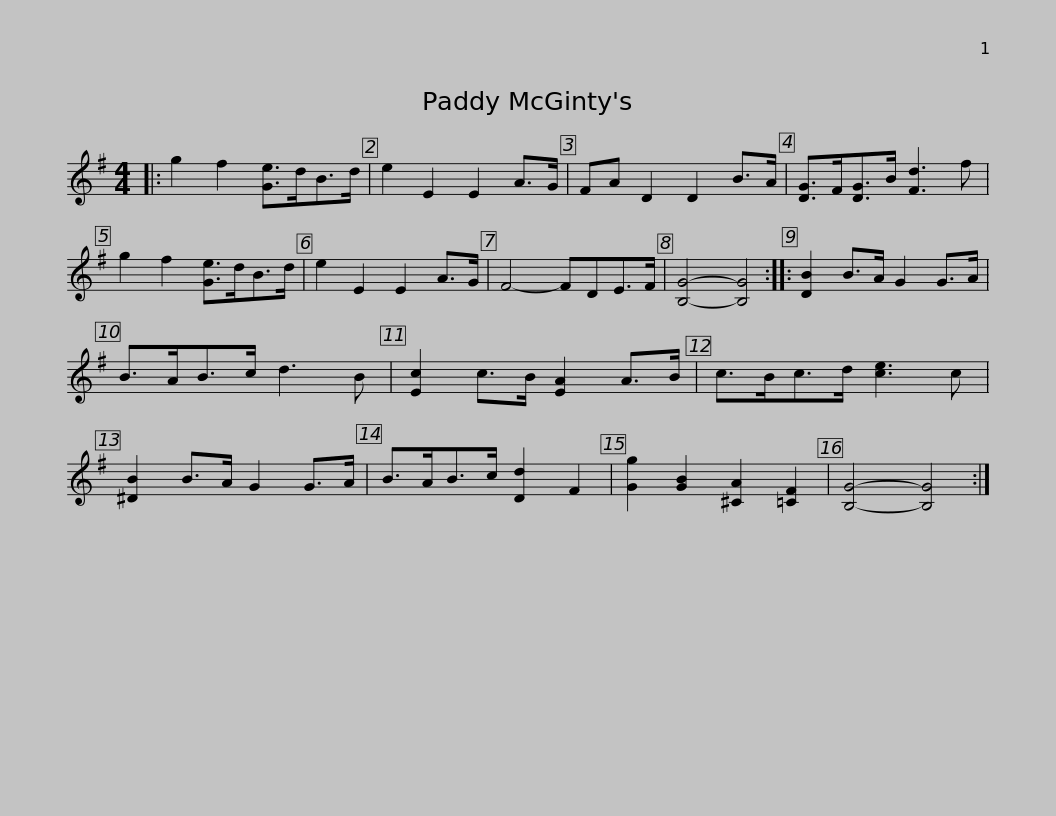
X:1
L:1/8
M:4/4
I:linebreak $
K:G
V:1 treble
V:1
|: g2 f2 [Ge]>dB>d | e2 E2 E2 A>G | FA D2 D2 B>A | [DG]>F[DG]>B [Fd]3 f | g2 f2 [Ge]>dB>d | %5
 e2 E2 E2 A>G |$ F4- FDE>F | [B,G]4- [B,G]4 :: [DB]2 B>A G2 G>A | B>AB>c d3 B | %10
 [Ec]2 c>B [EA]2 A>B | c>Bc>d [ce]3 c |$ [^DB]2 B>A G2 G>A | B>AB>c [Dd]2 F2 | [Gg]2 [GB]2 [^CA]2 [=CF]2 | %15
 [B,G]4- [B,G]4 :| %16
